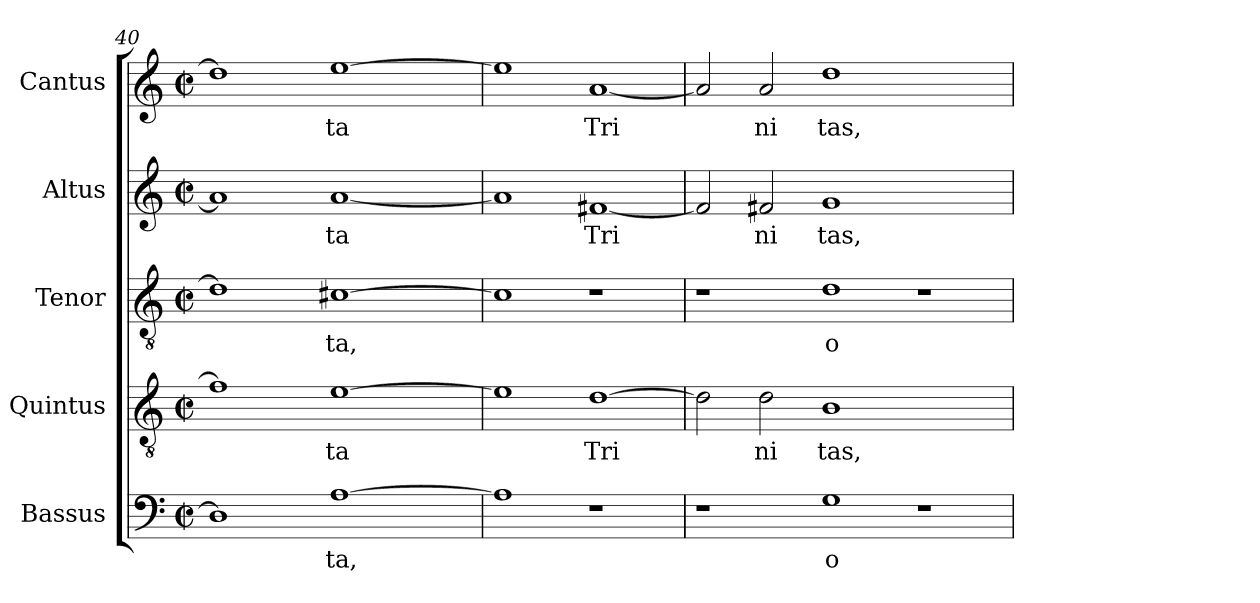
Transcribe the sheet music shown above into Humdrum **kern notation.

**kern	**text	**kern	**text	**kern	**text	**kern	**text	**kern	**text
*part5	*part5	*part4	*part4	*part3	*part3	*part2	*part2	*part1	*part1
*staff5	*staff5	*staff4	*staff4	*staff3	*staff3	*staff2	*staff2	*staff1	*staff1
*I"Bassus	*	*I"Quintus	*	*I"Tenor	*	*I"Altus	*	*I"Cantus	*
!!LO:PB:g=z
*clefF4	*	*clefGv2	*	*clefGv2	*	*clefG2	*	*clefG2	*
*M2/2	*	*M2/2	*	*M2/2	*	*M2/2	*	*M2/2	*
*met(c|)	*	*met(c|)	*	*met(c|)	*	*met(c|)	*	*met(c|)	*
=40	=40	=40	=40	=40	=40	=40	=40	=40	=40
*^	*	*^	*	*^	*	*^	*	*^	*
1D]	8...ryy	.	1f]	8...ryy	.	1d]	8...ryy	.	1a]	8...ryy	.	1dd]	8...ryy	.
.	1ryy	.	.	1ryy	.	.	1ryy	.	.	1ryy	.	.	1ryy	.
!	!	!LO:LY:b:cj	!	!	!LO:LY:b:cj	!	!	!LO:LY:b:cj	!	!	!LO:LY:b:cj	!	!	!LO:LY:b:cj
[>1A	.	ta,	[>1e	.	-ta	[>1c#X	.	ta,	[<1a	.	ta	[>1ee	.	-ta
.	2ryy	.	.	2ryy	.	.	2ryy	.	.	2ryy	.	.	2ryy	.
.	4ryy	.	.	4ryy	.	.	4ryy	.	.	4ryy	.	.	4ryy	.
.	64ryy	.	.	64ryy	.	.	64ryy	.	.	64ryy	.	.	64ryy	.
*v	*v	*	*	*	*	*v	*v	*	*v	*v	*	*v	*v	*
*	*	*v	*v	*	*	*	*	*	*	*
=41	=41	=41	=41	=41	=41	=41	=41	=41	=41
1A]	.	1e]	.	1c#]	.	1a]	.	1ee]	.
!	!	!	!LO:LY:b:cj	!	!	!	!LO:LY:b:cj	!	!LO:LY:b:cj
1r	.	[>1d	Tri	1r	.	[<1f#X	Tri	[<1a	Tri
=42	=42	=42	=42	=42	=42	=42	=42	=42	=42
1r	.	2d\]	.	1r	.	2f#/]	.	2a/]	.
!	!	!	!LO:LY:b:cj	!	!	!	!LO:LY:b:cj	!	!LO:LY:b:cj
.	.	2d\	ni	.	.	2f#X/	ni	2a/	ni
!	!LO:LY:b:rj	!	!LO:LY:b:cj	!	!LO:LY:b:rj	!	!LO:LY:b:cj	!	!LO:LY:b:cj
1G	o	1B	tas,	1d	o	1g	tas,	1dd	tas,
1r	.	1ryy	.	1r	.	1ryy	.	1ryy	.
=	=	=	=	=	=	=	=	=	=
*-	*-	*-	*-	*-	*-	*-	*-	*-	*-
